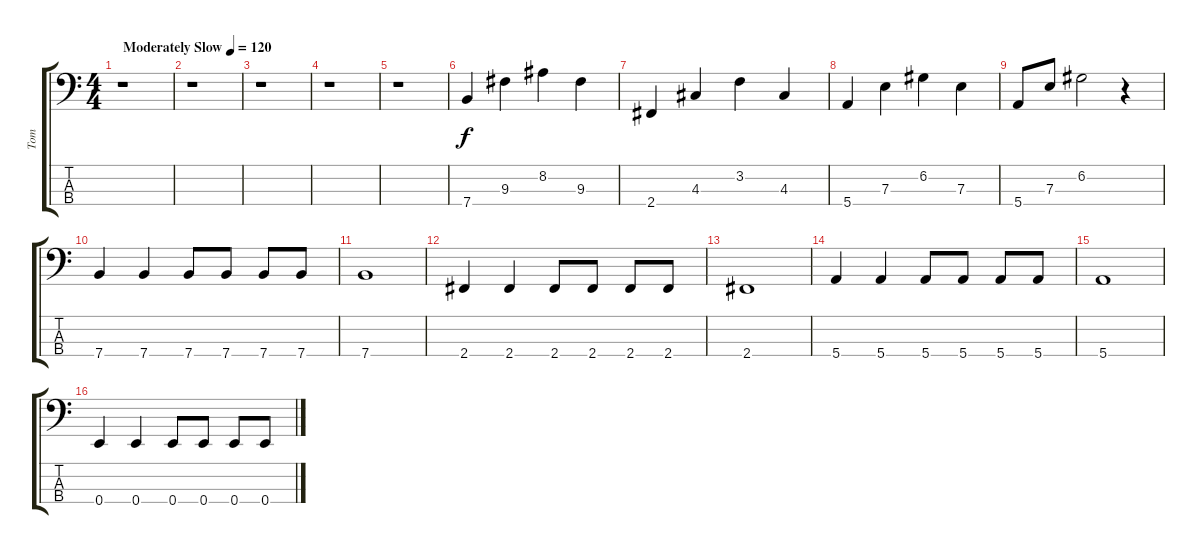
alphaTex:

\track ("Tom" "Tom") {instrument electricbassfinger}
\staff {score tabs}
\tuning (G2 D2 A1 E1) {hide}
\ts (4 4)
\tempo (120 "Moderately Slow")
\clef f4
\ks c
r.1{dy f instrument electricbassfinger} |
r.1 |
r.1 |
r.1 |
r.1 |
7.4.4 9.3.4 8.2.4 9.3.4 |
2.4.4 4.3.4 3.2.4 4.3.4 |
5.4.4 7.3.4 6.2.4 7.3.4 |
5.4.8 7.3.8 6.2.2 r.4 |
7.4.4 7.4.4 7.4.8 7.4.8 7.4.8 7.4.8 |
7.4.1 |
2.4.4 2.4.4 2.4.8 2.4.8 2.4.8 2.4.8 |
2.4.1 |
5.4.4 5.4.4 5.4.8 5.4.8 5.4.8 5.4.8 |
5.4.1 |
0.4.4 0.4.4 0.4.8 0.4.8 0.4.8 0.4.8
